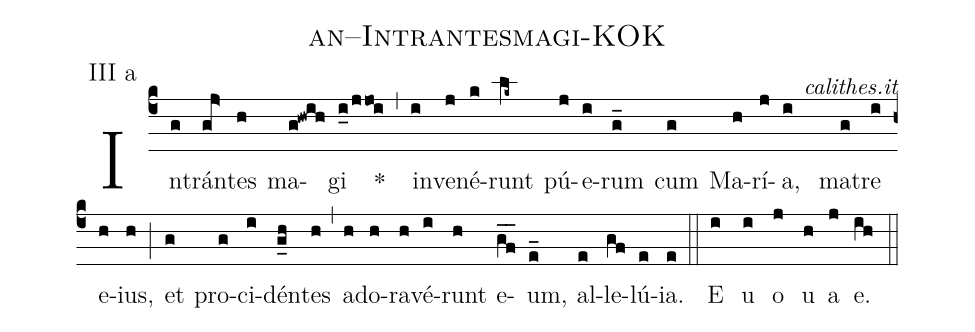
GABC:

name: an--Intrantesmagi-KOK;
commentary: calithes.it;
annotation: III a;
%%
(c4) In(g)trán(gj>)tes(h) ma(g!hwih)gi(i_0/jjoi) *(,) in(i)ve(j)né(k)runt(lk~) pú(j)e(i)rum(g_) cum(g) Ma(h)rí(j)a, (i) ma(g)tre(i) e(h)ius,(h) (;) et(g) pro(g)ci(i)dén(g_h)tes(h) (,) a(h)do(h)ra(h)vé(i)runt(h) e(gf__)um,(e_) al(e)le(gf)lú(e)ia. (e) (::)
E (i) u (i) o (j) u(h) a(j) e.(ih) (::)
